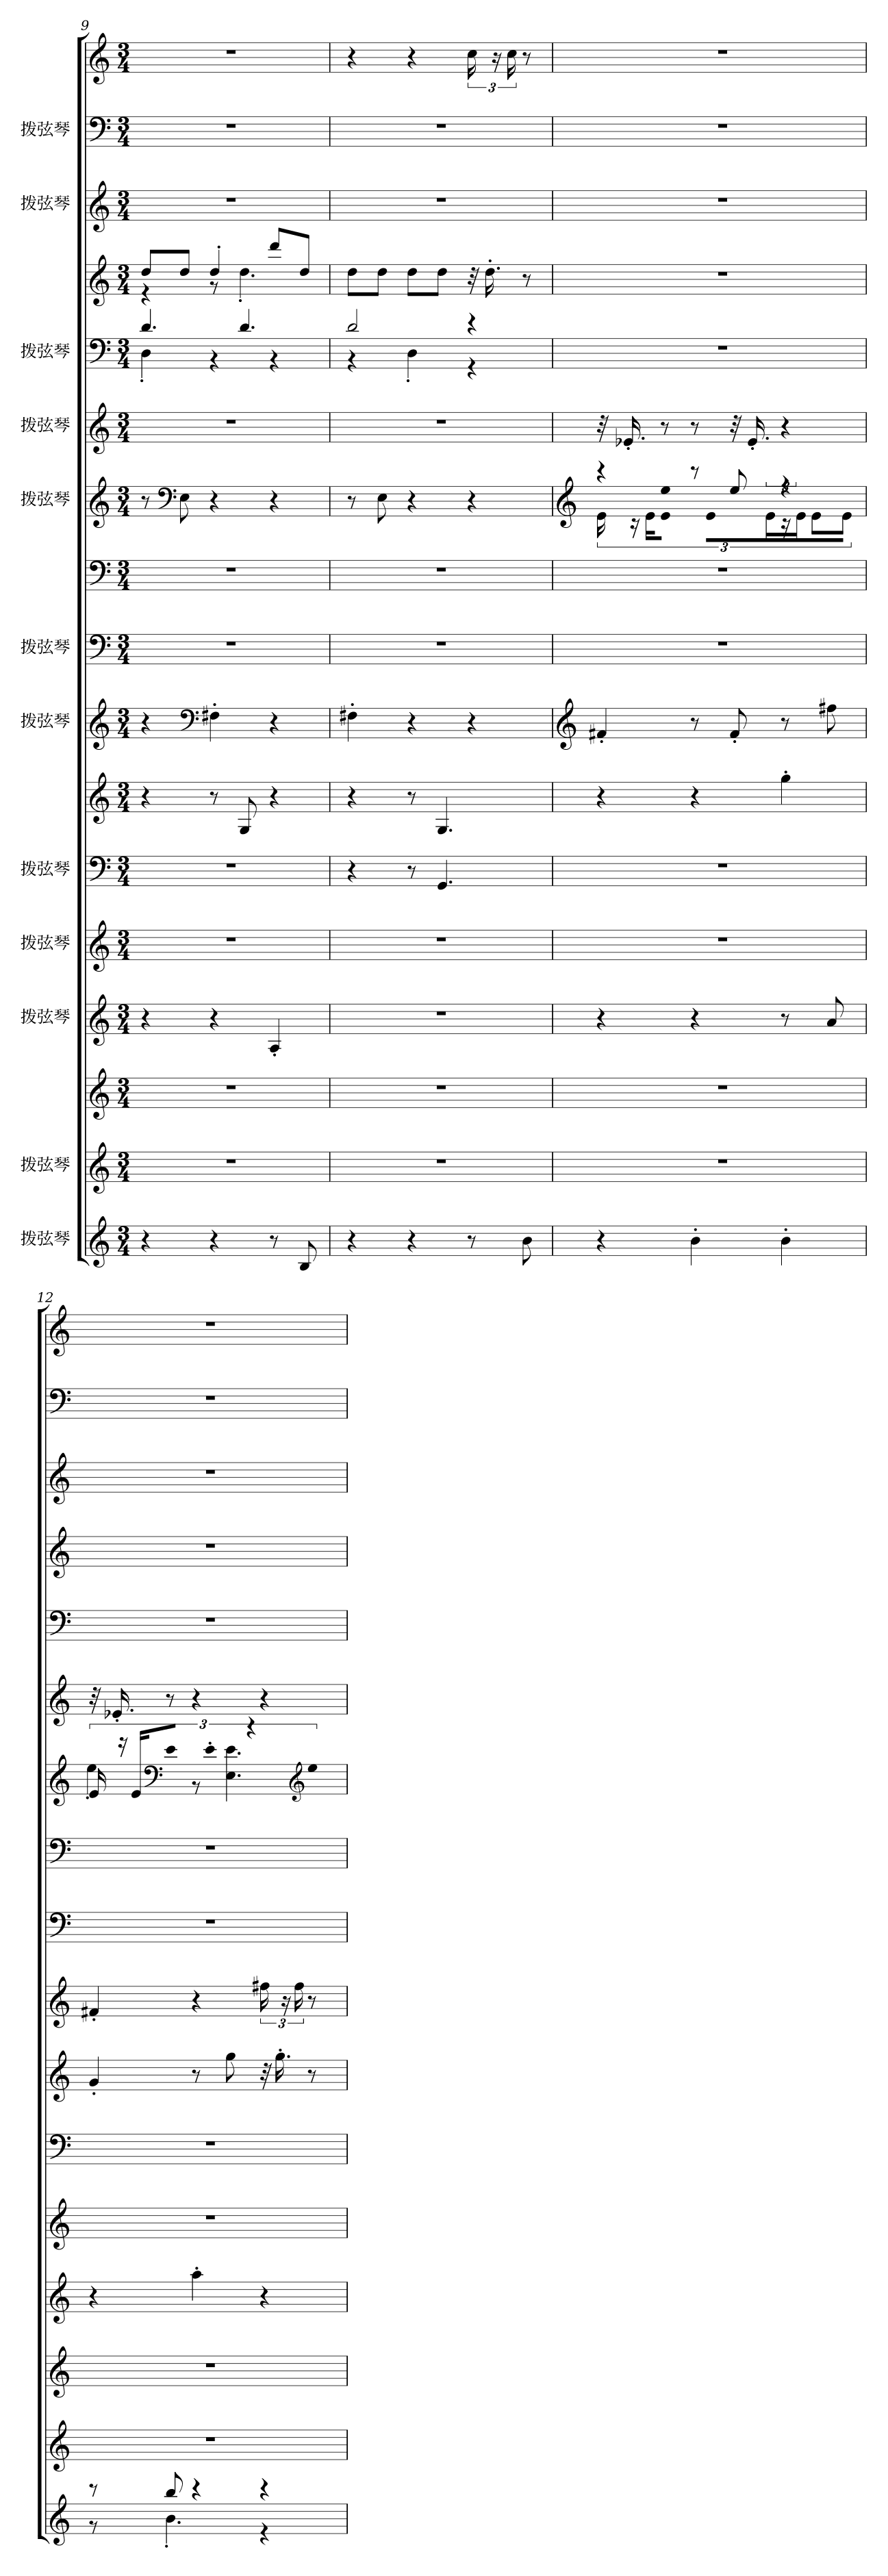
**kern	**kern	**kern	**kern	**kern	**kern	**kern	**kern	**kern	**kern	**kern	**kern	**kern	**kern	**kern	**kern	**kern
*part12	*part11	*part11	*part10	*part9	*part8	*part8	*part7	*part6	*part6	*part5	*part4	*part3	*part3	*part2	*part1	*part1
*staff17	*staff16	*staff15	*staff14	*staff13	*staff12	*staff11	*staff10	*staff9	*staff8	*staff7	*staff6	*staff5	*staff4	*staff3	*staff2	*staff1
*I"拨弦琴	*I"拨弦琴	*	*I"拨弦琴	*I"拨弦琴	*I"拨弦琴	*	*I"拨弦琴	*I"拨弦琴	*	*I"拨弦琴	*I"拨弦琴	*I"拨弦琴	*	*I"拨弦琴	*I"拨弦琴	*
*clefG2	*clefG2	*clefG2	*clefG2	*clefG2	*clefF4	*clefG2	*clefG2	*clefF4	*clefF4	*clefG2	*clefG2	*clefF4	*clefG2	*clefG2	*clefF4	*clefG2
*k[]	*k[]	*k[]	*k[]	*k[]	*k[]	*k[]	*k[]	*k[]	*k[]	*k[]	*k[]	*k[]	*k[]	*k[]	*k[]	*k[]
*M3/4	*M3/4	*M3/4	*M3/4	*M3/4	*M3/4	*M3/4	*M3/4	*M3/4	*M3/4	*M3/4	*M3/4	*M3/4	*M3/4	*M3/4	*M3/4	*M3/4
=9	=9	=9	=9	=9	=9	=9	=9	=9	=9	=9	=9	=9	=9	=9	=9	=9
*	*	*	*	*	*	*	*	*	*	*	*	*^	*^	*	*	*
4r	2.r	2.r	4r	2.r	2.r	4r	4r	2.r	2.r	8r	2.r	4.d/	4D'\	8dd/L	4r	2.r	2.r	2.r
*	*	*	*	*	*	*	*	*	*	*clefF4	*	*	*	*	*	*	*	*
.	.	.	.	.	.	.	.	.	.	8E\	.	.	.	8dd/J	.	.	.	.
*	*	*	*	*	*	*	*clefF4	*	*	*	*	*	*	*	*	*	*	*
4r	.	.	4r	.	.	8r	4F#X'\	.	.	4r	.	.	4r	4dd'/	8r	.	.	.
.	.	.	.	.	.	8G/	.	.	.	.	.	4.d/	.	.	4.dd'\	.	.	.
8r	.	.	4A'/	.	.	4r	4r	.	.	4r	.	.	4r	8ddd/L	.	.	.	.
8B/	.	.	.	.	.	.	.	.	.	.	.	.	.	8dd/J	.	.	.	.
*	*	*	*	*	*	*	*	*	*	*	*	*	*	*v	*v	*	*	*
!!LO:PB:g=z
=10	=10	=10	=10	=10	=10	=10	=10	=10	=10	=10	=10	=10	=10	=10	=10	=10	=10
4r	2.r	2.r	2.r	2.r	4r	4r	4F#X'\	2.r	2.r	8r	2.r	2d/	4r	8dd\L	2.r	2.r	4r
.	.	.	.	.	.	.	.	.	.	8E\	.	.	.	8dd\J	.	.	.
4r	.	.	.	.	8r	8r	4r	.	.	4r	.	.	4D'\	8dd\L	.	.	4r
.	.	.	.	.	4.GG/	4.G/	.	.	.	.	.	.	.	8dd\J	.	.	.
8r	.	.	.	.	.	.	4r	.	.	4r	.	4r	4r	32r	.	.	24cc\
.	.	.	.	.	.	.	.	.	.	.	.	.	.	16.dd'\	.	.	.
.	.	.	.	.	.	.	.	.	.	.	.	.	.	.	.	.	24r
.	.	.	.	.	.	.	.	.	.	.	.	.	.	.	.	.	24cc\
8b\	.	.	.	.	.	.	.	.	.	.	.	.	.	8r	.	.	8r
*	*	*	*	*	*	*	*	*	*	*	*	*v	*v	*	*	*	*
=11	=11	=11	=11	=11	=11	=11	=11	=11	=11	=11	=11	=11	=11	=11	=11	=11
*	*	*	*	*	*	*	*clefG2	*	*	*clefG2	*	*	*	*	*	*
*	*	*	*	*	*	*	*	*	*	*^	*	*	*	*	*	*
4r	2.r	2.r	4r	2.r	2.r	4r	4f#X'/	2.r	2.r	4r	24e\	32r	2.r	2.r	2.r	2.r	2.r
.	.	.	.	.	.	.	.	.	.	.	.	16.e-X'/	.	.	.	.	.
.	.	.	.	.	.	.	.	.	.	.	24r	.	.	.	.	.	.
.	.	.	.	.	.	.	.	.	.	.	24e\KL	.	.	.	.	.	.
.	.	.	.	.	.	.	.	.	.	.	8e\ 8ee\J	8r	.	.	.	.	.
4b'\	.	.	4r	.	.	4r	8r	.	.	8r	8e\L	8r	.	.	.	.	.
.	.	.	.	.	.	.	8f#'/	.	.	8ee/	24e\Jk	32r	.	.	.	.	.
.	.	.	.	.	.	.	.	.	.	.	.	16.e-'/	.	.	.	.	.
.	.	.	.	.	.	.	.	.	.	.	24r	.	.	.	.	.	.
.	.	.	.	.	.	.	.	.	.	.	24e\	.	.	.	.	.	.
4b'\	.	.	8r	.	.	4gg'\	8r	.	.	4r	8e\L	4r	.	.	.	.	.
.	.	.	8a/	.	.	.	8ff#X\	.	.	.	8e\J	.	.	.	.	.	.
=12	=12	=12	=12	=12	=12	=12	=12	=12	=12	=12	=12	=12	=12	=12	=12	=12	=12
*^	*	*	*	*	*	*	*	*	*	*	*	*	*	*	*	*	*
8r	8r	2.r	2.r	4r	2.r	2.r	4g'/	4f#X'/	2.r	2.r	24e/	4ee'\	32r	2.r	2.r	2.r	2.r	2.r
.	.	.	.	.	.	.	.	.	.	.	.	.	16.e-X'/	.	.	.	.	.
.	.	.	.	.	.	.	.	.	.	.	24r	.	.	.	.	.	.	.
.	.	.	.	.	.	.	.	.	.	.	24e/KL	.	.	.	.	.	.	.
*	*	*	*	*	*	*	*	*	*	*	*clefF4	*	*	*	*	*	*	*
8bb/	4.b'\	.	.	.	.	.	.	.	.	.	8e/J	.	8r	.	.	.	.	.
4r	.	.	.	4aa'\	.	.	8r	4r	.	.	4e'/	8r	4r	.	.	.	.	.
.	.	.	.	.	.	.	8gg\	.	.	.	.	4.E\ 4.e\	.	.	.	.	.	.
4r	4r	.	.	4r	.	.	32r	24ff#X\	.	.	8r	.	4r	.	.	.	.	.
.	.	.	.	.	.	.	16.gg'\	.	.	.	.	.	.	.	.	.	.	.
.	.	.	.	.	.	.	.	24r	.	.	.	.	.	.	.	.	.	.
.	.	.	.	.	.	.	.	24ff#\	.	.	.	.	.	.	.	.	.	.
*	*	*	*	*	*	*	*	*	*	*	*clefG2	*	*	*	*	*	*	*
.	.	.	.	.	.	.	8r	8r	.	.	8ee/	.	.	.	.	.	.	.
*v	*v	*	*	*	*	*	*	*	*	*	*v	*v	*	*	*	*	*	*
=	=	=	=	=	=	=	=	=	=	=	=	=	=	=	=	=
*-	*-	*-	*-	*-	*-	*-	*-	*-	*-	*-	*-	*-	*-	*-	*-	*-
